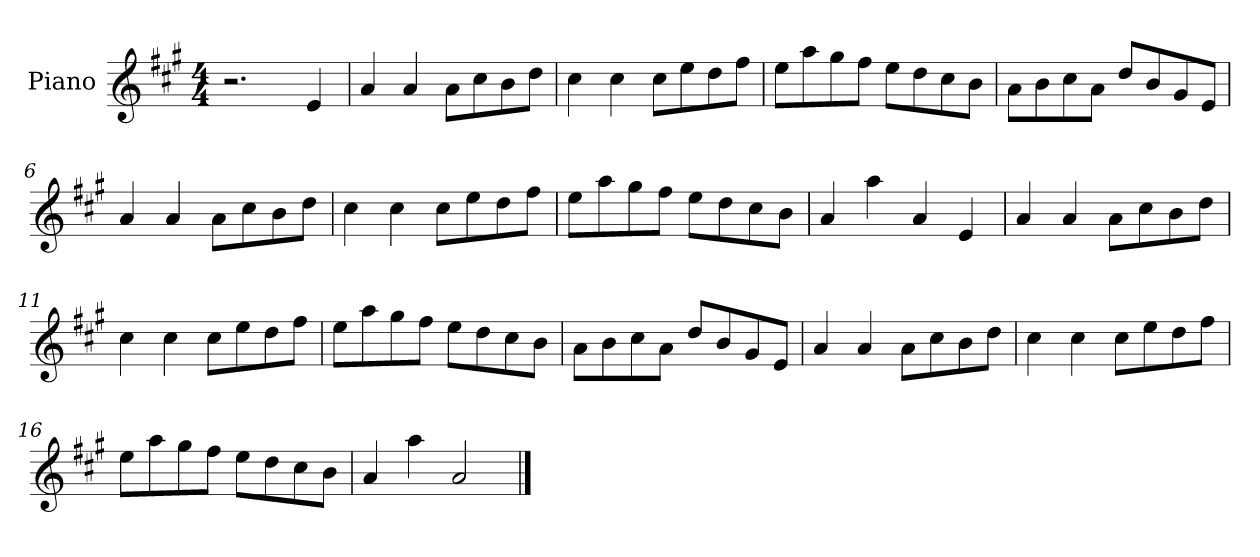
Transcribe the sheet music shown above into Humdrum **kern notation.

**kern
*part1
*staff1
*I"Piano
*I'Pno
*clefG2
*k[f#c#g#]
*M4/4
=1
2.r
4e/
=2
4a/
4a/
8a\L
8cc#\
8b\
8dd\J
=3
4cc#\
4cc#\
8cc#\L
8ee\
8dd\
8ff#\J
=4
8ee\L
8aa\
8gg#\
8ff#\J
8ee\L
8dd\
8cc#\
8b\J
=5
8a\L
8b\
8cc#\
8a\J
8dd/L
8b/
8g#/
8e/J
=6
4a/
4a/
8a\L
8cc#\
8b\
8dd\J
=7
4cc#\
4cc#\
8cc#\L
8ee\
8dd\
8ff#\J
=8
8ee\L
8aa\
8gg#\
8ff#\J
8ee\L
8dd\
8cc#\
8b\J
=9
4a/
4aa\
4a/
4e/
=10
4a/
4a/
8a\L
8cc#\
8b\
8dd\J
=11
4cc#\
4cc#\
8cc#\L
8ee\
8dd\
8ff#\J
=12
8ee\L
8aa\
8gg#\
8ff#\J
8ee\L
8dd\
8cc#\
8b\J
=13
8a\L
8b\
8cc#\
8a\J
8dd/L
8b/
8g#/
8e/J
=14
4a/
4a/
8a\L
8cc#\
8b\
8dd\J
=15
4cc#\
4cc#\
8cc#\L
8ee\
8dd\
8ff#\J
=16
8ee\L
8aa\
8gg#\
8ff#\J
8ee\L
8dd\
8cc#\
8b\J
=17
4a/
4aa\
2a/
==
*-
